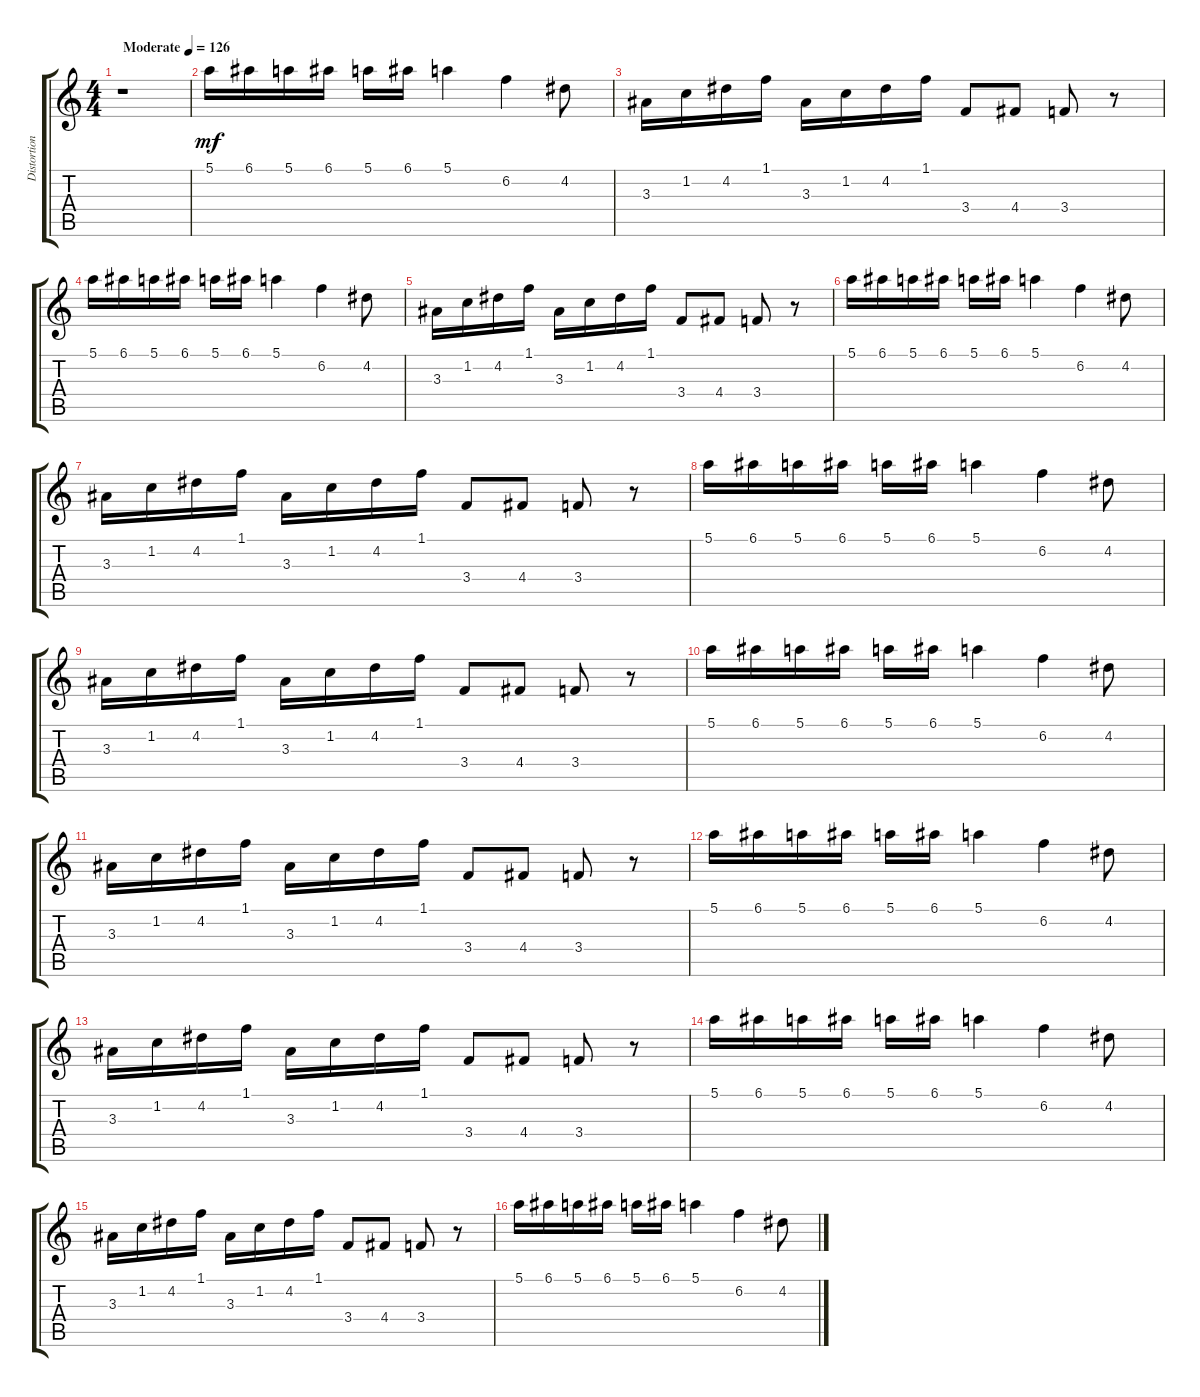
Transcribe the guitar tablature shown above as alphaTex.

\track ("Distortion Guitar" "Distortion") {instrument distortionguitar}
\staff {score tabs}
\tuning (E4 B3 G3 D3 A2 E2) {hide}
\ts (4 4)
\tempo (126 "Moderate")
\clef g2
\ks c
r.1{dy mf instrument distortionguitar} |
5.1.16 6.1.16 5.1.16 6.1.16 5.1.16 6.1.16 5.1.4 6.2.4 4.2.8 |
3.3.16 1.2.16 4.2.16 1.1.16 3.3.16 1.2.16 4.2.16 1.1.16 3.4.8 4.4.8 3.4.8 r.8 |
5.1.16 6.1.16 5.1.16 6.1.16 5.1.16 6.1.16 5.1.4 6.2.4 4.2.8 |
3.3.16 1.2.16 4.2.16 1.1.16 3.3.16 1.2.16 4.2.16 1.1.16 3.4.8 4.4.8 3.4.8 r.8 |
5.1.16 6.1.16 5.1.16 6.1.16 5.1.16 6.1.16 5.1.4 6.2.4 4.2.8 |
3.3.16 1.2.16 4.2.16 1.1.16 3.3.16 1.2.16 4.2.16 1.1.16 3.4.8 4.4.8 3.4.8 r.8 |
5.1.16 6.1.16 5.1.16 6.1.16 5.1.16 6.1.16 5.1.4 6.2.4 4.2.8 |
3.3.16 1.2.16 4.2.16 1.1.16 3.3.16 1.2.16 4.2.16 1.1.16 3.4.8 4.4.8 3.4.8 r.8 |
5.1.16 6.1.16 5.1.16 6.1.16 5.1.16 6.1.16 5.1.4 6.2.4 4.2.8 |
3.3.16 1.2.16 4.2.16 1.1.16 3.3.16 1.2.16 4.2.16 1.1.16 3.4.8 4.4.8 3.4.8 r.8 |
5.1.16 6.1.16 5.1.16 6.1.16 5.1.16 6.1.16 5.1.4 6.2.4 4.2.8 |
3.3.16 1.2.16 4.2.16 1.1.16 3.3.16 1.2.16 4.2.16 1.1.16 3.4.8 4.4.8 3.4.8 r.8 |
5.1.16 6.1.16 5.1.16 6.1.16 5.1.16 6.1.16 5.1.4 6.2.4 4.2.8 |
3.3.16 1.2.16 4.2.16 1.1.16 3.3.16 1.2.16 4.2.16 1.1.16 3.4.8 4.4.8 3.4.8 r.8 |
5.1.16 6.1.16 5.1.16 6.1.16 5.1.16 6.1.16 5.1.4 6.2.4 4.2.8
